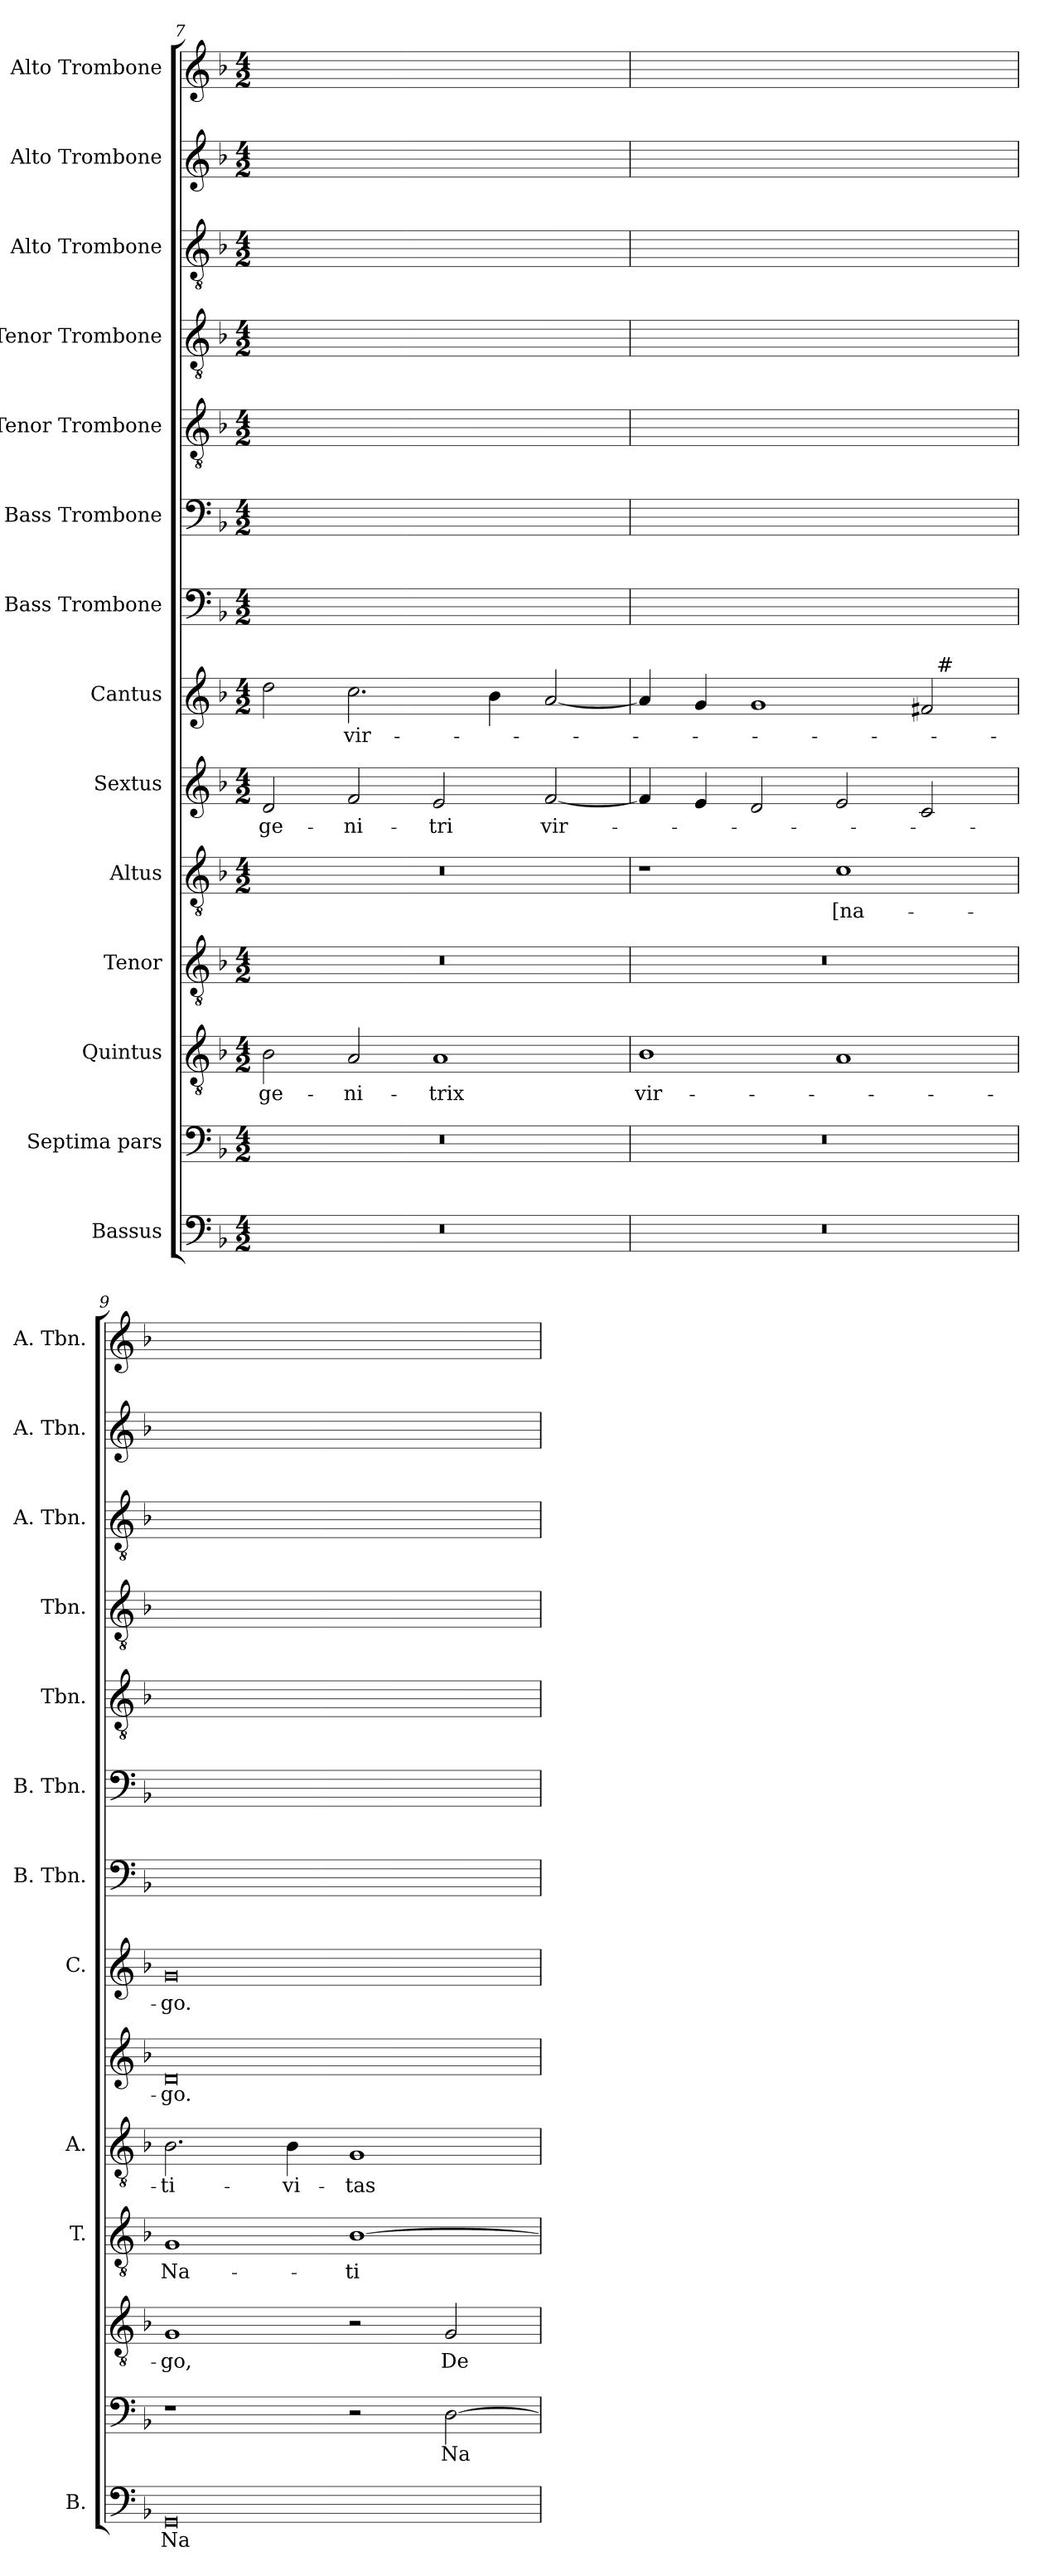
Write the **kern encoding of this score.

**kern	**text	**kern	**text	**kern	**text	**kern	**text	**kern	**text	**kern	**text	**kern	**text	**kern	**text	**kern	**text	**kern	**text	**kern	**text	**kern	**text	**kern	**text	**kern	**text
*part14	*part14	*part13	*part13	*part12	*part12	*part11	*part11	*part10	*part10	*part9	*part9	*part8	*part8	*part7	*part7	*part6	*part6	*part5	*part5	*part4	*part4	*part3	*part3	*part2	*part2	*part1	*part1
*staff14	*staff14	*staff13	*staff13	*staff12	*staff12	*staff11	*staff11	*staff10	*staff10	*staff9	*staff9	*staff8	*staff8	*staff7	*staff7	*staff6	*staff6	*staff5	*staff5	*staff4	*staff4	*staff3	*staff3	*staff2	*staff2	*staff1	*staff1
*I"Bassus	*	*I"Septima pars	*	*I"Quintus	*	*I"Tenor	*	*I"Altus	*	*I"Sextus	*	*I"Cantus	*	*I"Bass Trombone	*	*I"Bass Trombone	*	*I"Tenor Trombone	*	*I"Tenor Trombone	*	*I"Alto Trombone	*	*I"Alto Trombone	*	*I"Alto Trombone	*
*I'B.	*	*	*	*	*	*I'T.	*	*I'A.	*	*	*	*I'C.	*	*I'B. Tbn.	*	*I'B. Tbn.	*	*I'Tbn.	*	*I'Tbn.	*	*I'A. Tbn.	*	*I'A. Tbn.	*	*I'A. Tbn.	*
*clefF4	*	*clefF4	*	*clefGv2	*	*clefGv2	*	*clefGv2	*	*clefG2	*	*clefG2	*	*clefF4	*	*clefF4	*	*clefGv2	*	*clefGv2	*	*clefGv2	*	*clefG2	*	*clefG2	*
*	*	*	*	*ITrd7c12	*	*ITrd7c12	*	*ITrd7c12	*	*	*	*	*	*	*	*	*	*	*	*	*	*	*	*	*	*	*
*k[b-]	*	*k[b-]	*	*k[b-]	*	*k[b-]	*	*k[b-]	*	*k[b-]	*	*k[b-]	*	*k[b-]	*	*k[b-]	*	*k[b-]	*	*k[b-]	*	*k[b-]	*	*k[b-]	*	*k[b-]	*
*d:	*	*d:	*	*d:	*	*d:	*	*d:	*	*d:	*	*d:	*	*d:	*	*d:	*	*d:	*	*d:	*	*d:	*	*d:	*	*d:	*
*M4/2	*	*M4/2	*	*M4/2	*	*M4/2	*	*M4/2	*	*M4/2	*	*M4/2	*	*M4/2	*	*M4/2	*	*M4/2	*	*M4/2	*	*M4/2	*	*M4/2	*	*M4/2	*
=7	=7	=7	=7	=7	=7	=7	=7	=7	=7	=7	=7	=7	=7	=7	=7	=7	=7	=7	=7	=7	=7	=7	=7	=7	=7	=7	=7
!LO:N:vis=1	!	!LO:N:vis=1	!	!	!LO:LY:b	!LO:N:vis=1	!	!LO:N:vis=1	!	!	!LO:LY:b	!	!	!	!	!	!	!	!	!	!	!	!	!	!	!	!
0r	.	0r	.	2BB-\	ge-	0r	.	0r	.	2d/	ge-	2dd\	.	0ryy	.	0ryy	.	2BB-/yy	ge-	0ryy	.	0ryy	.	2d/yy	ge-	2dd\yy	.
!	!	!	!	!	!LO:LY:b	!	!	!	!	!	!LO:LY:b	!	!LO:LY:b	!	!	!	!	!	!	!	!	!	!	!	!	!	!
.	.	.	.	2AA/	-ni-	.	.	.	.	2f/	-ni-	2.cc\	vir-	.	.	.	.	2AA/yy	-ni-	.	.	.	.	2f/yy	-ni-	2.cc\yy	vir-
!	!	!	!	!	!LO:LY:b	!	!	!	!	!	!LO:LY:b	!	!	!	!	!	!	!	!	!	!	!	!	!	!	!	!
.	.	.	.	1AA	-trix	.	.	.	.	2e/	-tri	.	.	.	.	.	.	1AAyy	-trix	.	.	.	.	2e/yy	-tri	.	.
.	.	.	.	.	.	.	.	.	.	.	.	4b-\	.	.	.	.	.	.	.	.	.	.	.	.	.	4b-\yy	.
!	!	!	!	!	!	!	!	!	!	!	!LO:LY:b	!	!	!	!	!	!	!	!	!	!	!	!	!	!	!	!
.	.	.	.	.	.	.	.	.	.	[<2f/	vir-	[<2a/	.	.	.	.	.	.	.	.	.	.	.	[<2f/yy	vir-	[<2a/yy	.
=8	=8	=8	=8	=8	=8	=8	=8	=8	=8	=8	=8	=8	=8	=8	=8	=8	=8	=8	=8	=8	=8	=8	=8	=8	=8	=8	=8
!LO:N:vis=1	!	!LO:N:vis=1	!	!	!LO:LY:b	!LO:N:vis=1	!	!	!	!	!	!	!	!	!	!	!	!	!	!	!	!	!	!	!	!	!
*	*	*	*	*	*	*	*	*	*	*	*	*^	*	*	*	*	*	*	*	*	*	*	*	*	*	*	*
0r	.	0r	.	1BB-	vir-	0r	.	1r	.	4f/]	.	4a/]	1ryy	.	0ryy	.	0ryy	.	1BB-yy	vir-	0ryy	.	1ryy	.	4f/yy]	.	4a/yy]	.
.	.	.	.	.	.	.	.	.	.	4e/	.	4g/	.	.	.	.	.	.	.	.	.	.	.	.	4e/yy	.	4g/yy	.
.	.	.	.	.	.	.	.	.	.	2d/	.	1g	.	.	.	.	.	.	.	.	.	.	.	.	2d/yy	.	1gyy	.
!	!	!	!	!	!	!	!	!	!LO:LY:b	!	!	!	!	!	!	!	!	!	!	!	!	!	!	!	!	!	!	!
.	.	.	.	1AA	.	.	.	1C	[na-	2e/	.	.	2ryy	.	.	.	.	.	1AAyy	.	.	.	1Cyy	[na-	2e/yy	.	.	.
.	.	.	.	.	.	.	.	.	.	2c/	.	2f#/	32ryy	.	.	.	.	.	.	.	.	.	.	.	2c/yy	.	2f#/yy	.
!	!	!	!	!	!	!	!	!	!	!	!	!	!LO:TX:a:t=#	!	!	!	!	!	!	!	!	!	!	!	!	!	!	!
.	.	.	.	.	.	.	.	.	.	.	.	.	4...ryy	.	.	.	.	.	.	.	.	.	.	.	.	.	.	.
=9	=9	=9	=9	=9	=9	=9	=9	=9	=9	=9	=9	=9	=9	=9	=9	=9	=9	=9	=9	=9	=9	=9	=9	=9	=9	=9	=9	=9
!	!LO:LY:b	!	!	!	!LO:LY:b	!	!LO:LY:b	!	!LO:LY:b	!	!LO:LY:b	!	!	!LO:LY:b	!	!	!	!	!	!	!	!	!	!	!	!	!	!
*	*	*	*	*	*	*	*	*	*	*	*	*v	*v	*	*	*	*	*	*	*	*	*	*	*	*	*	*	*
0GG	Na-	1r	.	1GG	-go,	1GG	Na-	2.BB-\	-ti-	0d	-go.	0g	-go.	0GGyy	Na-	1ryy	.	1GGyy	-go,	1GGyy	Na-	2.BB-/yy	-ti-	0dyy	-go.	0gyy	-go.
!	!	!	!	!	!	!	!	!	!LO:LY:b	!	!	!	!	!	!	!	!	!	!	!	!	!	!	!	!	!	!
.	.	.	.	.	.	.	.	4BB-\	-vi-	.	.	.	.	.	.	.	.	.	.	.	.	4BB-/yy	-vi-	.	.	.	.
!	!	!	!	!	!	!	!LO:LY:b	!	!LO:LY:b	!	!	!	!	!	!	!	!	!	!	!	!	!	!	!	!	!	!
.	.	2r	.	2r	.	[>1BB-	-ti-	1GG	-tas	.	.	.	.	.	.	2ryy	.	2ryy	.	[<1BB-yy	-ti-	1GGyy	-tas	.	.	.	.
!	!	!	!LO:LY:b	!	!LO:LY:b	!	!	!	!	!	!	!	!	!	!	!	!	!	!	!	!	!	!	!	!	!	!
.	.	[>2D\	Na-	2GG/	De-	.	.	.	.	.	.	.	.	.	.	[>2D\yy	Na-	2GG/yy	De-	.	.	.	.	.	.	.	.
=	=	=	=	=	=	=	=	=	=	=	=	=	=	=	=	=	=	=	=	=	=	=	=	=	=	=	=
*-	*-	*-	*-	*-	*-	*-	*-	*-	*-	*-	*-	*-	*-	*-	*-	*-	*-	*-	*-	*-	*-	*-	*-	*-	*-	*-	*-
